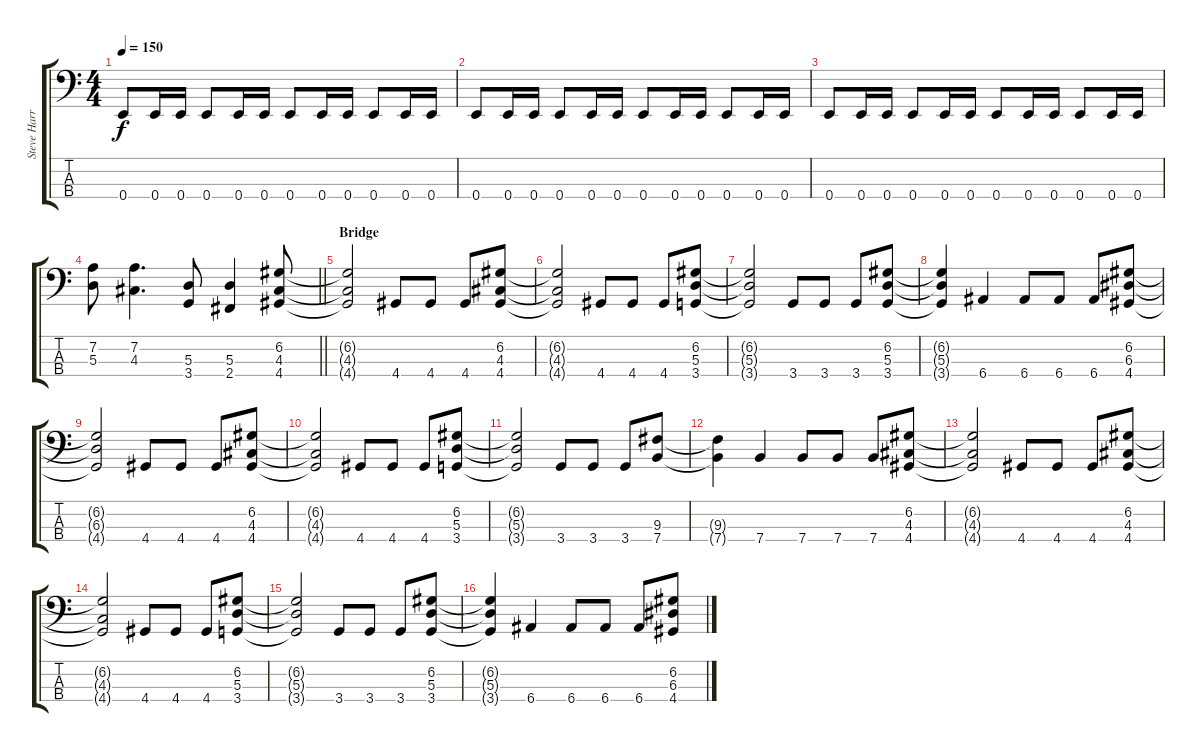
\track ("Steve Harris" "Steve Harr") {instrument electricbassfinger}
\staff {score tabs}
\tuning (G2 D2 A1 E1) {hide}
\ts (4 4)
\tempo 150
\clef f4
\ks c
0.4.8{dy f} 0.4.16 0.4.16 0.4.8 0.4.16 0.4.16 0.4.8 0.4.16 0.4.16 0.4.8 0.4.16 0.4.16 |
0.4.8 0.4.16 0.4.16 0.4.8 0.4.16 0.4.16 0.4.8 0.4.16 0.4.16 0.4.8 0.4.16 0.4.16 |
0.4.8 0.4.16 0.4.16 0.4.8 0.4.16 0.4.16 0.4.8 0.4.16 0.4.16 0.4.8 0.4.16 0.4.16 |
\barLineRight lightlight
(7.2 5.3).8 (7.2 4.3).4{d} (5.3 3.4).8 (5.3 2.4).4 (6.2 4.3 4.4).8 |
\section ("" "Bridge")
(6.2{t} 4.3{t} 4.4{t}).2 4.4.8 4.4.8 4.4.8 (6.2 4.3 4.4).8 |
(6.2{t} 4.3{t} 4.4{t}).2 4.4.8 4.4.8 4.4.8 (6.2 5.3 3.4).8 |
(6.2{t} 5.3{t} 3.4{t}).2 3.4.8 3.4.8 3.4.8 (6.2 5.3 3.4).8 |
(6.2{t} 5.3{t} 3.4{t}).4 6.4.4 6.4.8 6.4.8 6.4.8 (6.2 6.3 4.4).8 |
(6.2{t} 6.3{t} 4.4{t}).2 4.4.8 4.4.8 4.4.8 (6.2 4.3 4.4).8 |
(6.2{t} 4.3{t} 4.4{t}).2 4.4.8 4.4.8 4.4.8 (6.2 5.3 3.4).8 |
(6.2{t} 5.3{t} 3.4{t}).2 3.4.8 3.4.8 3.4.8 (9.3 7.4).8 |
(9.3{t} 7.4{t}).4 7.4.4 7.4.8 7.4.8 7.4.8 (6.2 4.3 4.4).8 |
(6.2{t} 4.3{t} 4.4{t}).2 4.4.8 4.4.8 4.4.8 (6.2 4.3 4.4).8 |
(6.2{t} 4.3{t} 4.4{t}).2 4.4.8 4.4.8 4.4.8 (6.2 5.3 3.4).8 |
(6.2{t} 5.3{t} 3.4{t}).2 3.4.8 3.4.8 3.4.8 (6.2 5.3 3.4).8 |
(6.2{t} 5.3{t} 3.4{t}).4 6.4.4 6.4.8 6.4.8 6.4.8 (6.2 6.3 4.4).8
